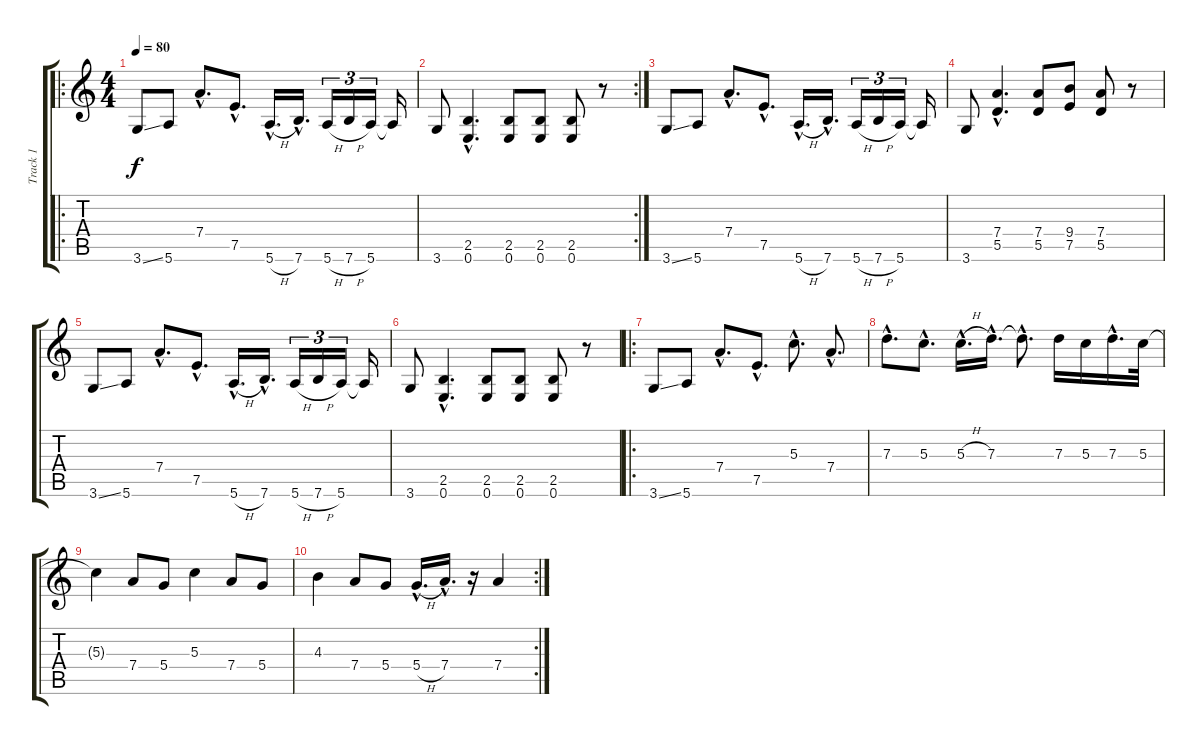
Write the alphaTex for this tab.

\track ("Track 1" "Track 1") {instrument overdrivenguitar}
\staff {score tabs}
\tuning (E4 B3 G3 D3 A2 E2) {hide}
\ro
\ts (4 4)
\tempo 80
\clef g2
\ks c
3.6{ss}.8{dy f instrument overdrivenguitar} 5.6.8 7.4{hac}.8{d} 7.5{hac}.8{d} 5.6{h hac}.16{d} 7.6{hac}.16{d} 5.6{h}.16{tu (3 2)} 7.6{h}.16{tu (3 2)} 5.6.16{tu (3 2)} 5.6{t}.16 |
\rc 2
3.6.8 (2.5{hac} 0.6{hac}).4{d} (2.5 0.6).8 (2.5 0.6).8 (2.5 0.6).8 r.8 |
3.6{ss}.8 5.6.8 7.4{hac}.8{d} 7.5{hac}.8{d} 5.6{h hac}.16{d} 7.6{hac}.16{d} 5.6{h}.16{tu (3 2)} 7.6{h}.16{tu (3 2)} 5.6.16{tu (3 2)} 5.6{t}.16 |
3.6.8 (7.4{hac} 5.5{hac}).4{d} (7.4 5.5).8 (9.4 7.5).8 (7.4 5.5).8 r.8 |
3.6{ss}.8 5.6.8 7.4{hac}.8{d} 7.5{hac}.8{d} 5.6{h hac}.16{d} 7.6{hac}.16{d} 5.6{h}.16{tu (3 2)} 7.6{h}.16{tu (3 2)} 5.6.16{tu (3 2)} 5.6{t}.16 |
3.6.8 (2.5{hac} 0.6{hac}).4{d} (2.5 0.6).8 (2.5 0.6).8 (2.5 0.6).8 r.8 |
\ro
3.6{ss}.8 5.6.8 7.4{hac}.8{d} 7.5{hac}.8{d} 5.3{hac}.8{d} 7.4{hac}.8{d} |
7.3{hac}.8{d} 5.3{hac}.8{d} 5.3{h hac}.16{d} 7.3{hac}.16{d} 7.3{hac t}.8{d} 7.3.16 5.3.16 7.3{hac}.16{d} 5.3.32 |
5.3{t}.4 7.4.8 5.4.8 5.3.4 7.4.8 5.4.8 |
\rc 2
4.3.4 7.4.8 5.4.8 5.4{h hac}.16{d} 7.4{hac}.16{d} r.16 7.4.4
